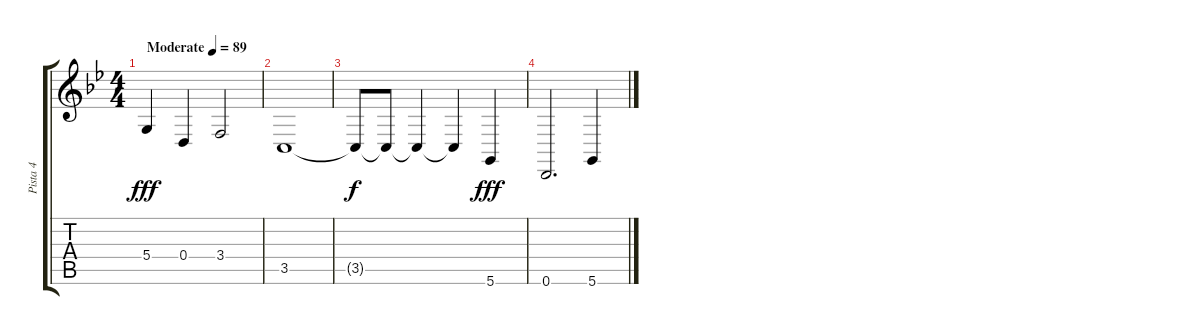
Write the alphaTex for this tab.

\track ("Pista 4" "Pista 4") {instrument synthstrings2}
\staff {score tabs}
\tuning (E4 B3 G3 D3 A2 D2) {hide}
\ts (4 4)
\tempo (89 "Moderate")
\clef g2
\ks gminor
5.4.4{dy fff instrument synthstrings2} 0.4.4 3.4.2 |
3.5.1 |
3.5{t}.8{dy f} 3.5{t}.8 3.5{t}.4 3.5{t}.4 5.6.4{dy fff} |
0.6.2{d} 5.6.4
